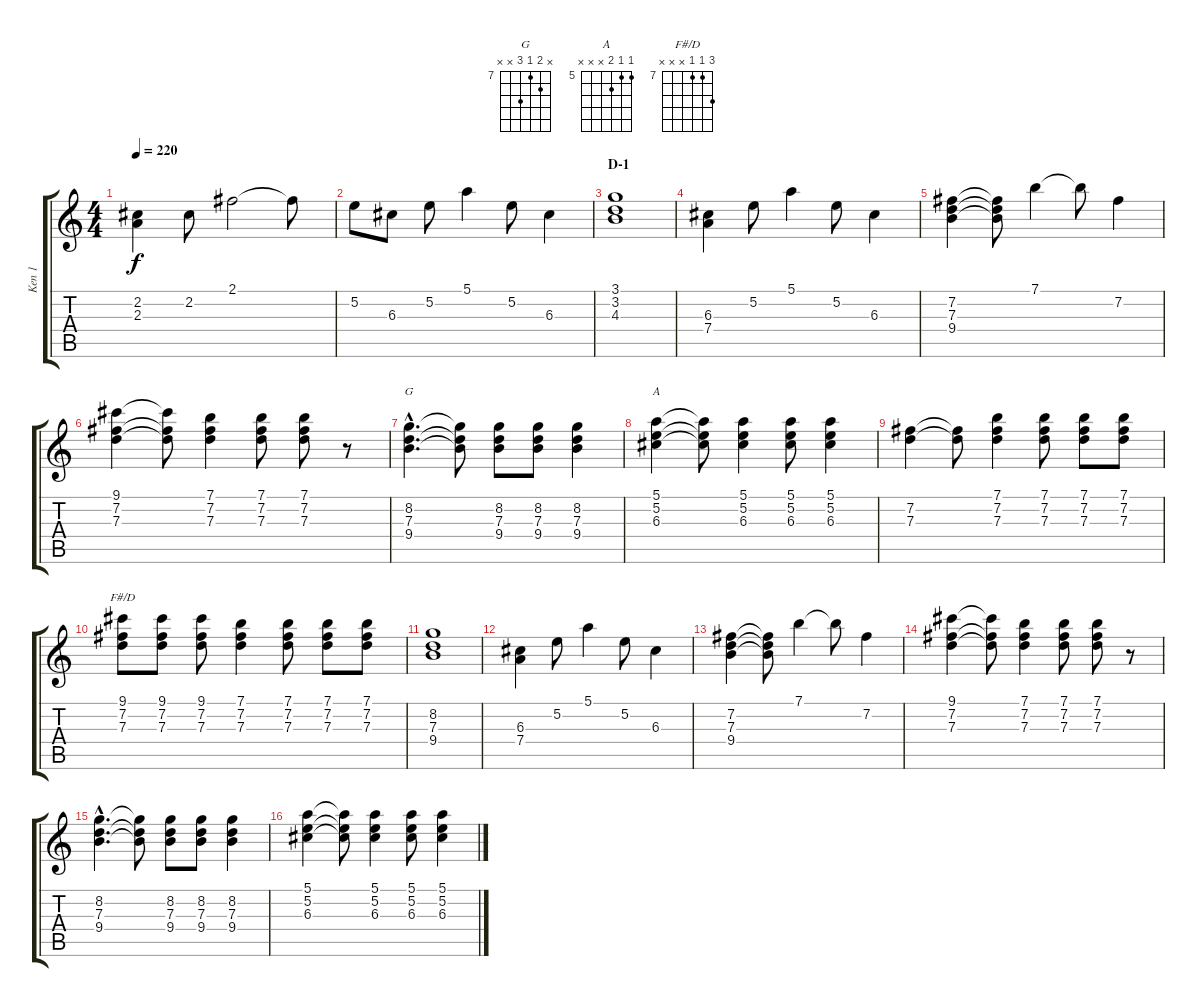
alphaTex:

\track ("Ken 1" "Ken 1") {instrument electricguitarjazz}
\staff {score tabs}
\tuning (E4 B3 G3 D3 A2 E2) {hide}
\chord ("G" x 8 7 9 x x) {firstfret 7}
\chord ("A" 5 5 6 x x x) {firstfret 5}
\chord ("F#/D" 9 7 7 x x x) {firstfret 7}
\ts (4 4)
\tempo 220
\clef g2
\ks c
(2.2 2.3).4{dy f} 2.2.8 2.1.2 2.1{t}.8 |
5.2.8 6.3.8 5.2.8 5.1.4 5.2.8 6.3.4 |
\section ("" "D-1")
(3.1 3.2 4.3).1 |
(6.3 7.4).4 5.2.8 5.1.4 5.2.8 6.3.4 |
(7.2 7.3 9.4).4 (7.2{t} 7.3{t} 9.4{t}).8 7.1.4 7.1{t}.8 7.2.4 |
(9.1 7.2 7.3).4 (9.1{t} 7.2{t} 7.3{t}).8 (7.1 7.2 7.3).4 (7.1 7.2 7.3).8 (7.1 7.2 7.3).8 r.8 |
(8.2{hac} 7.3{hac} 9.4{hac}).4{d ch "G"} (8.2{t} 7.3{t} 9.4{t}).8 (8.2 7.3 9.4).8 (8.2 7.3 9.4).8 (8.2 7.3 9.4).4 |
(5.1 5.2 6.3).4{ch "A"} (5.1{t} 5.2{t} 6.3{t}).8 (5.1 5.2 6.3).4 (5.1 5.2 6.3).8 (5.1 5.2 6.3).4 |
(7.2 7.3).4 (7.2{t} 7.3{t}).8 (7.1 7.2 7.3).4 (7.1 7.2 7.3).8 (7.1 7.2 7.3).8 (7.1 7.2 7.3).8 |
(9.1 7.2 7.3).8{ch "F#/D"} (9.1 7.2 7.3).8 (9.1 7.2 7.3).8 (7.1 7.2 7.3).4 (7.1 7.2 7.3).8 (7.1 7.2 7.3).8 (7.1 7.2 7.3).8 |
(8.2 7.3 9.4).1 |
(6.3 7.4).4 5.2.8 5.1.4 5.2.8 6.3.4 |
(7.2 7.3 9.4).4 (7.2{t} 7.3{t} 9.4{t}).8 7.1.4 7.1{t}.8 7.2.4 |
(9.1 7.2 7.3).4 (9.1{t} 7.2{t} 7.3{t}).8 (7.1 7.2 7.3).4 (7.1 7.2 7.3).8 (7.1 7.2 7.3).8 r.8 |
(8.2{hac} 7.3{hac} 9.4{hac}).4{d} (8.2{t} 7.3{t} 9.4{t}).8 (8.2 7.3 9.4).8 (8.2 7.3 9.4).8 (8.2 7.3 9.4).4 |
(5.1 5.2 6.3).4 (5.1{t} 5.2{t} 6.3{t}).8 (5.1 5.2 6.3).4 (5.1 5.2 6.3).8 (5.1 5.2 6.3).4
